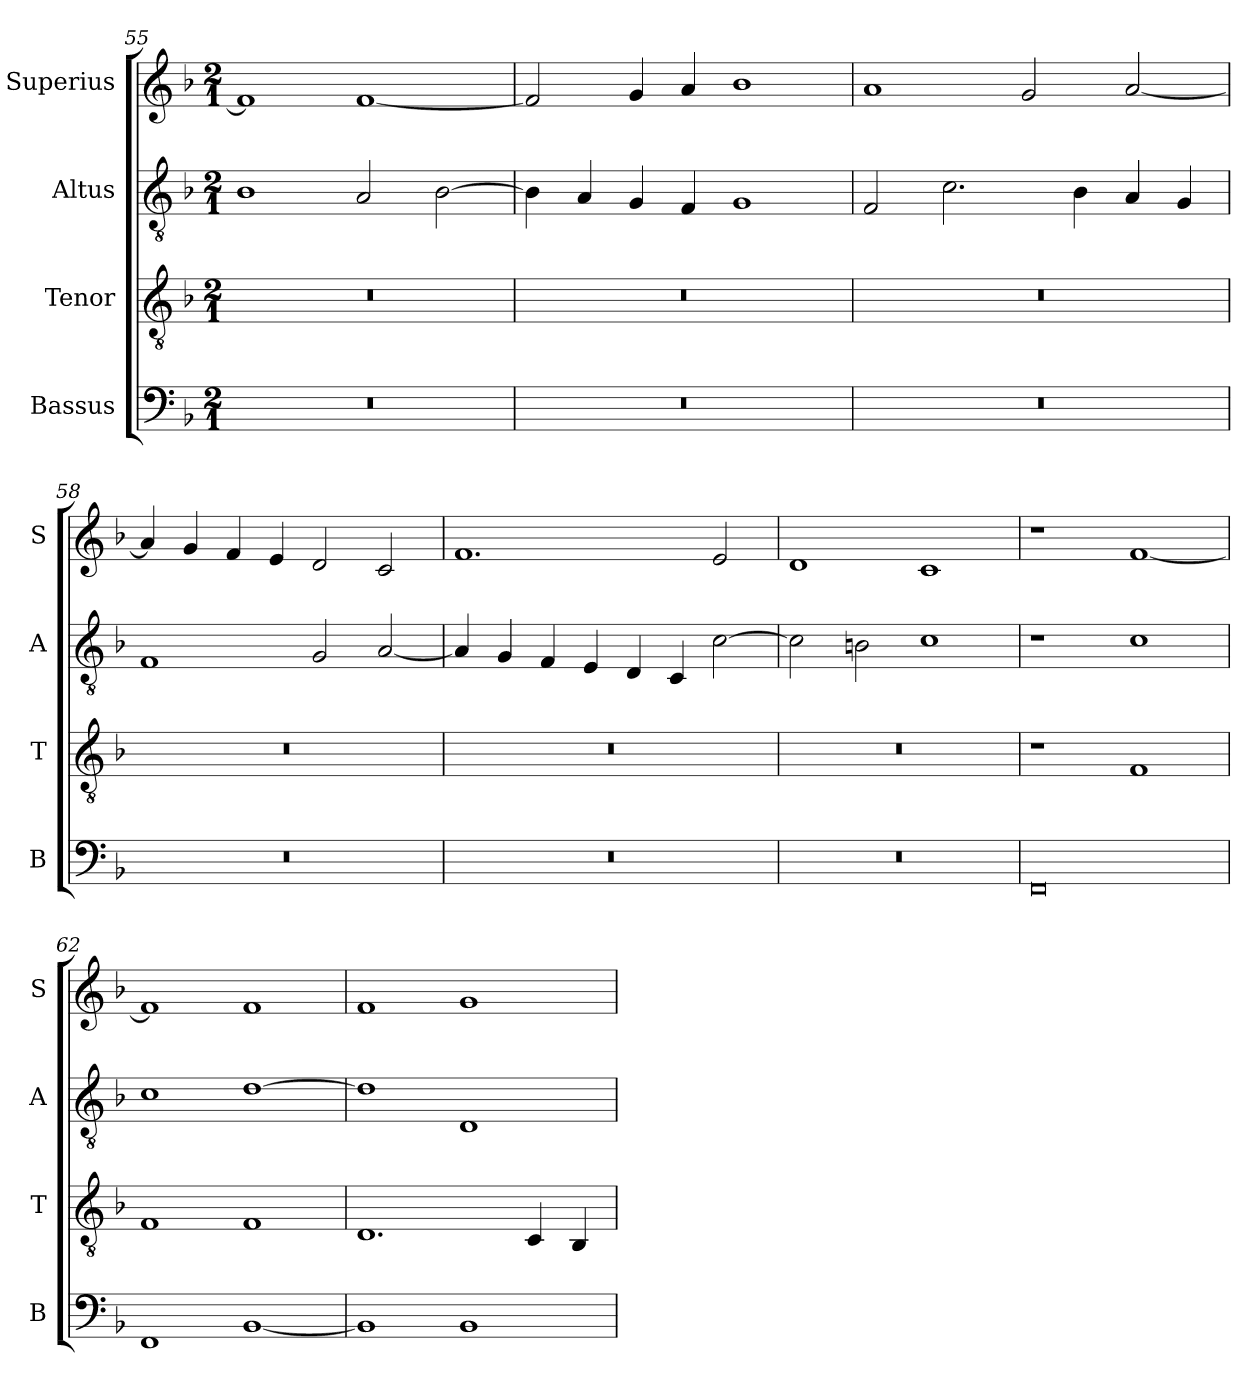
**kern	**kern	**kern	**kern
*part4	*part3	*part2	*part1
*staff4	*staff3	*staff2	*staff1
*I"Bassus	*I"Tenor	*I"Altus	*I"Superius
*I'B	*I'T	*I'A	*I'S
*clefF4	*clefGv2	*clefGv2	*clefG2
*k[b-]	*k[b-]	*k[b-]	*k[b-]
*M2/1	*M2/1	*M2/1	*M2/1
=55	=55	=55	=55
0r	0r	1B-	1f]
.	.	2A/	[1f
.	.	[2B-\	.
=56	=56	=56	=56
0r	0r	4B-\]	2f/]
.	.	4A/	.
.	.	4G/	4g/
.	.	4F/	4a/
.	.	1G	1b-
=57	=57	=57	=57
0r	0r	2F/	1a
.	.	2.c\	.
.	.	.	2g/
.	.	4B-\	.
.	.	4A/	[2a/
.	.	4G/	.
=58	=58	=58	=58
0r	0r	1F	4a/]
.	.	.	4g/
.	.	.	4f/
.	.	.	4e/
.	.	2G/	2d/
.	.	[2A/	2c/
=59	=59	=59	=59
0r	0r	4A/]	1.f
.	.	4G/	.
.	.	4F/	.
.	.	4E/	.
.	.	4D/	.
.	.	4C/	.
.	.	[2c\	2e/
=60	=60	=60	=60
0r	0r	2c\]	1d
.	.	2Bn\	.
.	.	1c	1c
=61	=61	=61	=61
0FF	1r	1r	1r
.	1F	1c	[1f
=62	=62	=62	=62
1FF	1F	1c	1f]
[1BB-	1F	[1d	1f
=63	=63	=63	=63
1BB-]	1.D	1d]	1f
1BB-	.	1D	1g
.	4C/	.	.
.	4BB-/	.	.
=	=	=	=
*-	*-	*-	*-
